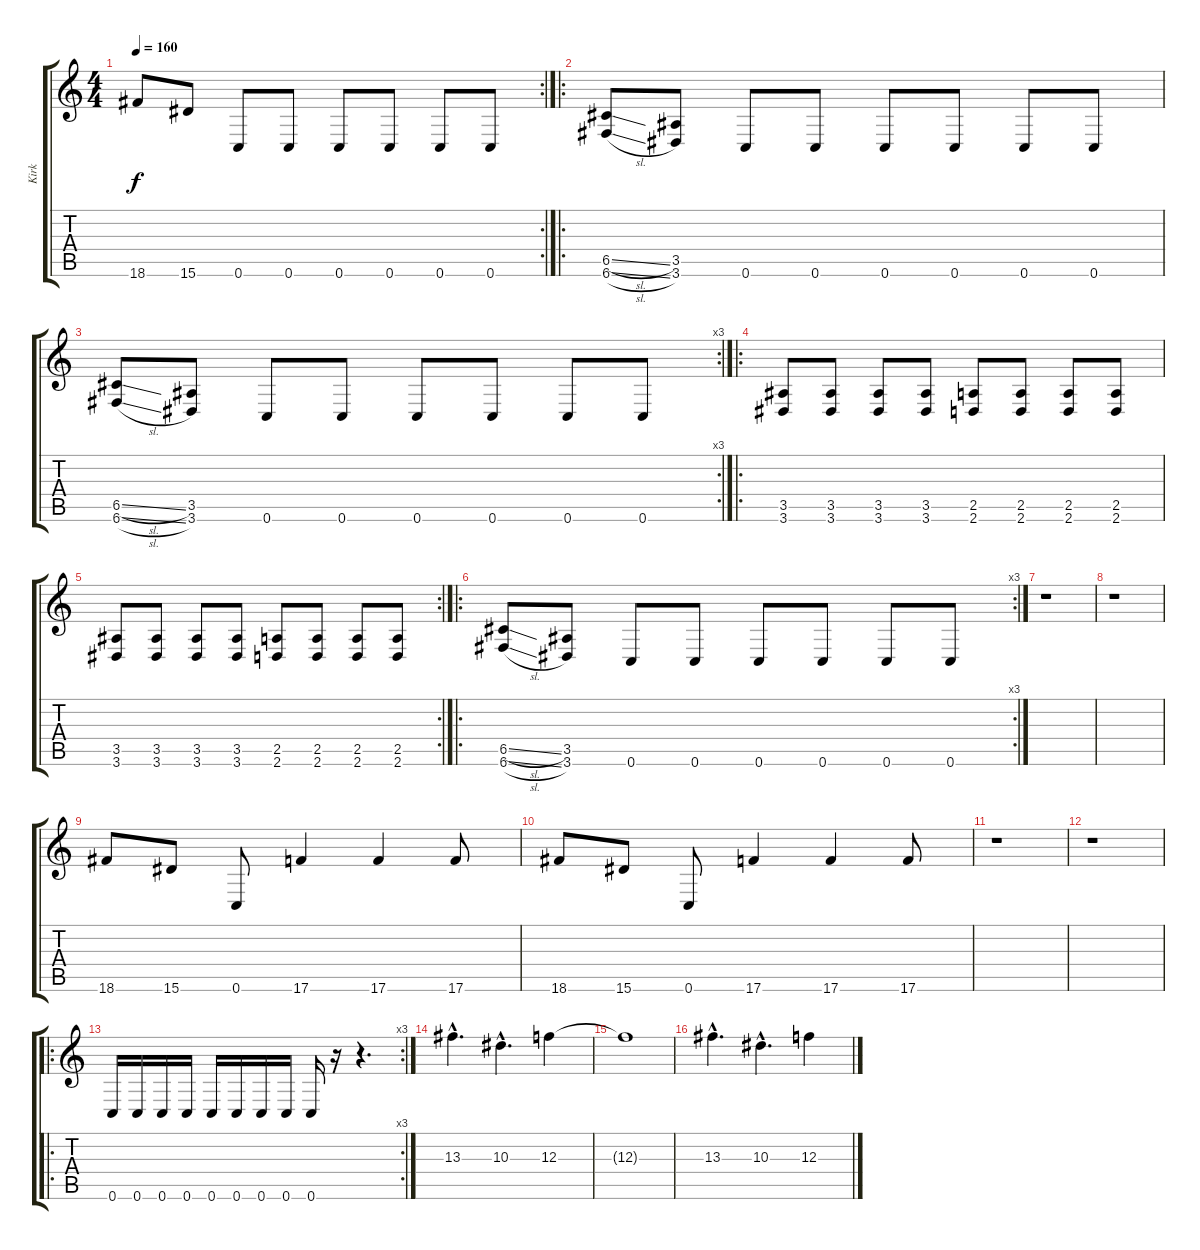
\track ("Kirk" "Kirk") {instrument distortionguitar}
\staff {score tabs}
\tuning (D4 A3 F3 C3 G2 C2) {hide}
\rc 2
\ts (4 4)
\tempo 160
\clef g2
\ks c
18.6.8{dy f} 15.6.8 0.6.8 0.6.8 0.6.8 0.6.8 0.6.8 0.6.8 |
\ro
(6.5{sl} 6.6{sl}).8 (3.5 3.6).8 0.6.8 0.6.8 0.6.8 0.6.8 0.6.8 0.6.8 |
\rc 3
(6.5{sl} 6.6{sl}).8 (3.5 3.6).8 0.6.8 0.6.8 0.6.8 0.6.8 0.6.8 0.6.8 |
\ro
(3.5 3.6).8 (3.5 3.6).8 (3.5 3.6).8 (3.5 3.6).8 (2.5 2.6).8 (2.5 2.6).8 (2.5 2.6).8 (2.5 2.6).8 |
\rc 2
(3.5 3.6).8 (3.5 3.6).8 (3.5 3.6).8 (3.5 3.6).8 (2.5 2.6).8 (2.5 2.6).8 (2.5 2.6).8 (2.5 2.6).8 |
\ro
\rc 3
(6.5{sl} 6.6{sl}).8 (3.5 3.6).8 0.6.8 0.6.8 0.6.8 0.6.8 0.6.8 0.6.8 |
r.1 |
r.1 |
18.6.8 15.6.8 0.6.8 17.6.4 17.6.4 17.6.8 |
18.6.8 15.6.8 0.6.8 17.6.4 17.6.4 17.6.8 |
r.1 |
r.1 |
\ro
\rc 3
0.6.16 0.6.16 0.6.16 0.6.16 0.6.16 0.6.16 0.6.16 0.6.16 0.6.16 r.16 r.4{d} |
13.3{hac}.4{d} 10.3{hac}.4{d} 12.3.4 |
12.3{t}.1 |
13.3{hac}.4{d} 10.3{hac}.4{d} 12.3.4
